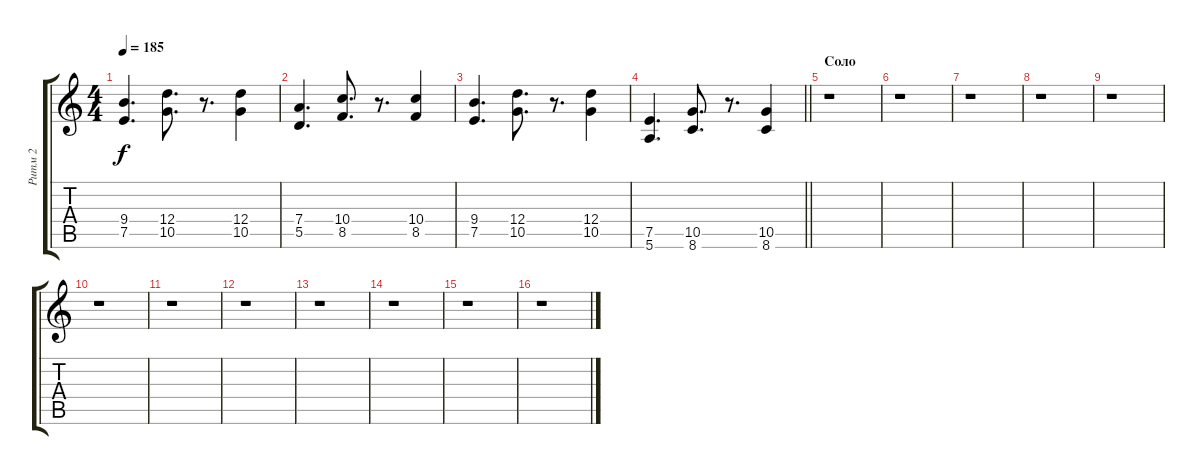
\track ("Ритм 2" "Ритм 2") {instrument distortionguitar}
\staff {score tabs}
\tuning (E4 B3 G3 D3 A2 E2) {hide}
\ts (4 4)
\tempo 185
\clef g2
\ks c
(9.4 7.5).4{d dy f} (12.4 10.5).8{d} r.8{d} (12.4 10.5).4 |
(7.4 5.5).4{d} (10.4 8.5).8{d} r.8{d} (10.4 8.5).4 |
(9.4 7.5).4{d} (12.4 10.5).8{d} r.8{d} (12.4 10.5).4 |
\barLineRight lightlight
(7.5 5.6).4{d} (10.5 8.6).8{d} r.8{d} (10.5 8.6).4 |
\section ("" "Соло")
r.1 |
r.1 |
r.1 |
r.1 |
r.1 |
r.1 |
r.1 |
r.1 |
r.1 |
r.1 |
r.1 |
r.1
